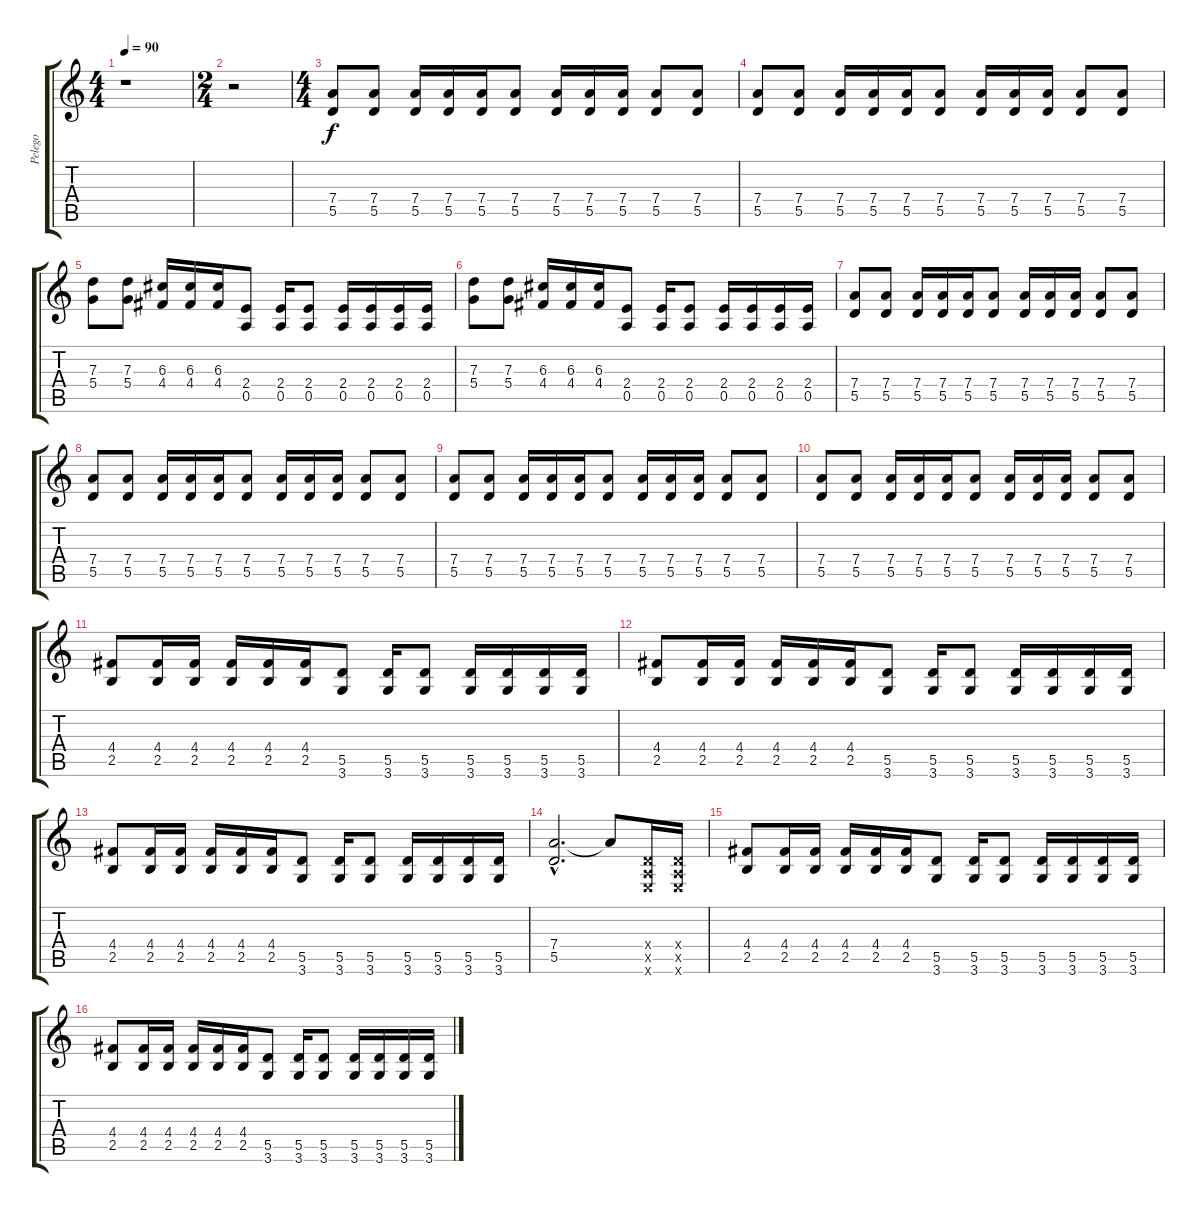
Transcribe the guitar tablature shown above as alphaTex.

\track ("Pelego" "Pelego") {instrument distortionguitar}
\staff {score tabs}
\tuning (E4 B3 G3 D3 A2 E2) {hide}
\ts (4 4)
\tempo 90
\clef g2
\ks c
r.1{dy f instrument distortionguitar} |
\ts (2 4)
r.2 |
\ts (4 4)
(7.4 5.5).8 (7.4 5.5).8 (7.4 5.5).16 (7.4 5.5).16 (7.4 5.5).16 (7.4 5.5).8 (7.4 5.5).16 (7.4 5.5).16 (7.4 5.5).16 (7.4 5.5).8 (7.4 5.5).8 |
(7.4 5.5).8 (7.4 5.5).8 (7.4 5.5).16 (7.4 5.5).16 (7.4 5.5).16 (7.4 5.5).8 (7.4 5.5).16 (7.4 5.5).16 (7.4 5.5).16 (7.4 5.5).8 (7.4 5.5).8 |
(7.3 5.4).8 (7.3 5.4).8 (6.3 4.4).16 (6.3 4.4).16 (6.3 4.4).16 (2.4 0.5).8 (2.4 0.5).16 (2.4 0.5).8 (2.4 0.5).16 (2.4 0.5).16 (2.4 0.5).16 (2.4 0.5).16 |
(7.3 5.4).8 (7.3 5.4).8 (6.3 4.4).16 (6.3 4.4).16 (6.3 4.4).16 (2.4 0.5).8 (2.4 0.5).16 (2.4 0.5).8 (2.4 0.5).16 (2.4 0.5).16 (2.4 0.5).16 (2.4 0.5).16 |
(7.4 5.5).8 (7.4 5.5).8 (7.4 5.5).16 (7.4 5.5).16 (7.4 5.5).16 (7.4 5.5).8 (7.4 5.5).16 (7.4 5.5).16 (7.4 5.5).16 (7.4 5.5).8 (7.4 5.5).8 |
(7.4 5.5).8 (7.4 5.5).8 (7.4 5.5).16 (7.4 5.5).16 (7.4 5.5).16 (7.4 5.5).8 (7.4 5.5).16 (7.4 5.5).16 (7.4 5.5).16 (7.4 5.5).8 (7.4 5.5).8 |
(7.4 5.5).8 (7.4 5.5).8 (7.4 5.5).16 (7.4 5.5).16 (7.4 5.5).16 (7.4 5.5).8 (7.4 5.5).16 (7.4 5.5).16 (7.4 5.5).16 (7.4 5.5).8 (7.4 5.5).8 |
(7.4 5.5).8 (7.4 5.5).8 (7.4 5.5).16 (7.4 5.5).16 (7.4 5.5).16 (7.4 5.5).8 (7.4 5.5).16 (7.4 5.5).16 (7.4 5.5).16 (7.4 5.5).8 (7.4 5.5).8 |
(4.4 2.5).8 (4.4 2.5).16 (4.4 2.5).16 (4.4 2.5).16 (4.4 2.5).16 (4.4 2.5).16 (5.5 3.6).8 (5.5 3.6).16 (5.5 3.6).8 (5.5 3.6).16 (5.5 3.6).16 (5.5 3.6).16 (5.5 3.6).16 |
(4.4 2.5).8 (4.4 2.5).16 (4.4 2.5).16 (4.4 2.5).16 (4.4 2.5).16 (4.4 2.5).16 (5.5 3.6).8 (5.5 3.6).16 (5.5 3.6).8 (5.5 3.6).16 (5.5 3.6).16 (5.5 3.6).16 (5.5 3.6).16 |
(4.4 2.5).8 (4.4 2.5).16 (4.4 2.5).16 (4.4 2.5).16 (4.4 2.5).16 (4.4 2.5).16 (5.5 3.6).8 (5.5 3.6).16 (5.5 3.6).8 (5.5 3.6).16 (5.5 3.6).16 (5.5 3.6).16 (5.5 3.6).16 |
(7.4{hac} 5.5{hac}).2{d} 7.4{t}.8 (0.4{x} 0.5{x} 0.6{x}).16 (0.4{x} 0.5{x} 0.6{x}).16 |
(4.4 2.5).8 (4.4 2.5).16 (4.4 2.5).16 (4.4 2.5).16 (4.4 2.5).16 (4.4 2.5).16 (5.5 3.6).8 (5.5 3.6).16 (5.5 3.6).8 (5.5 3.6).16 (5.5 3.6).16 (5.5 3.6).16 (5.5 3.6).16 |
(4.4 2.5).8 (4.4 2.5).16 (4.4 2.5).16 (4.4 2.5).16 (4.4 2.5).16 (4.4 2.5).16 (5.5 3.6).8 (5.5 3.6).16 (5.5 3.6).8 (5.5 3.6).16 (5.5 3.6).16 (5.5 3.6).16 (5.5 3.6).16
